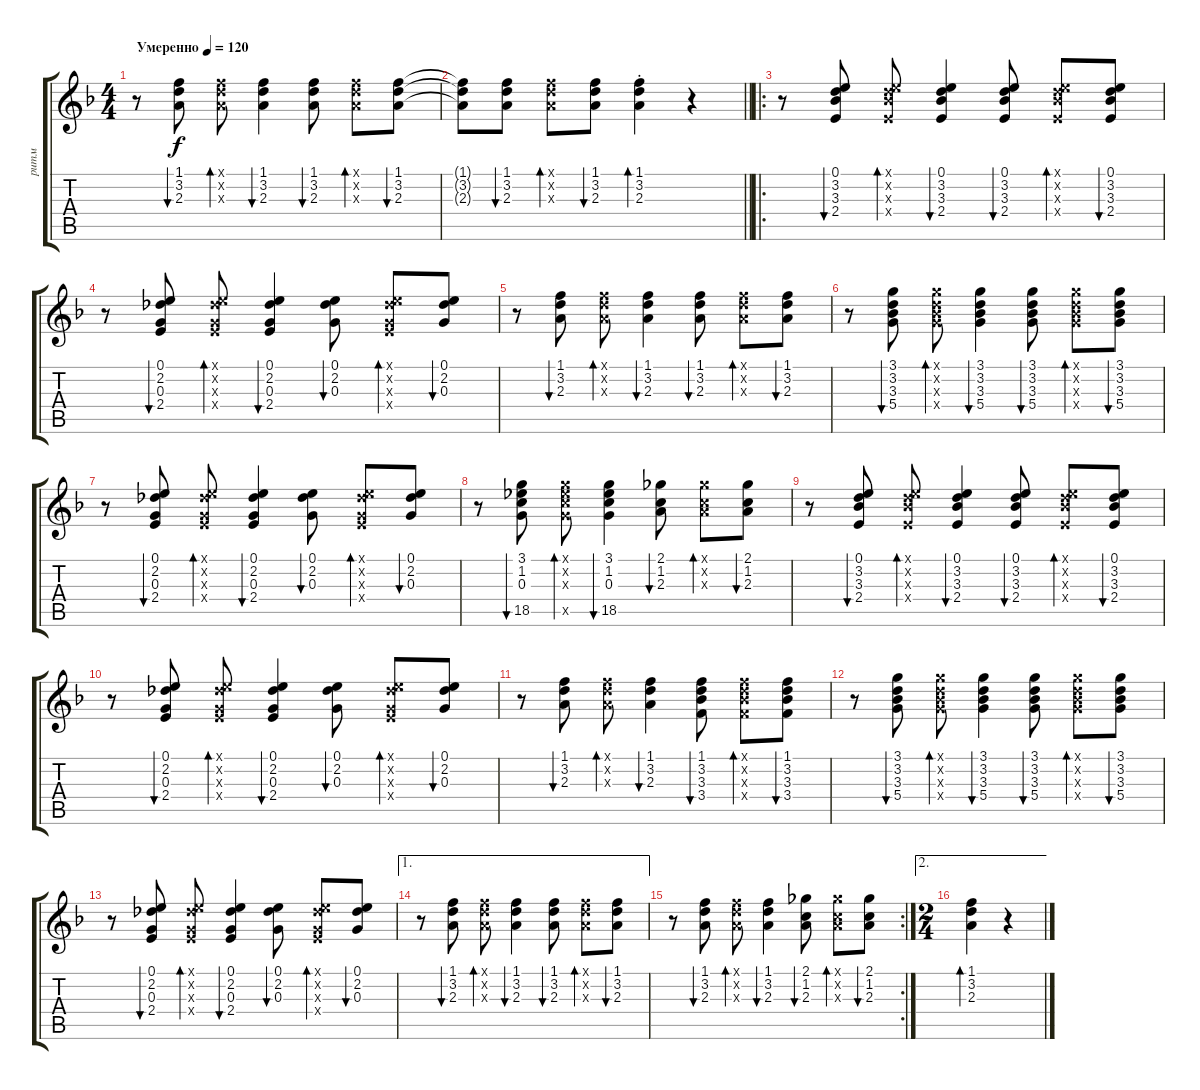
\track ("ритм" "ритм") {instrument acousticguitarsteel}
\staff {score tabs}
\tuning (E4 B3 G3 D3 A2 E2) {hide}
\ts (4 4)
\tempo (120 "Умеренно")
\clef g2
\ks dminor
r.8{dy f instrument acousticguitarsteel} (1.1 3.2 2.3).8{bu 60} (1.1{x} 3.2{x} 2.3{x}).8{bd 60} (1.1 3.2 2.3).4{bu 60} (1.1 3.2 2.3).8{bu 60} (1.1{x} 3.2{x} 2.3{x}).8{bd 60} (1.1 3.2 2.3).8{bu 60} |
\barLineRight lightlight
(1.1{t} 3.2{t} 2.3{t}).8 (1.1 3.2 2.3).8{bu 60} (1.1{x} 3.2{x} 2.3{x}).8{bd 60} (1.1 3.2 2.3).8{bu 60} (1.1{st} 3.2{st} 2.3{st}).4{bd 60} r.4 |
\ro
r.8 (0.1 3.2 3.3 2.4).8{bu 60} (0.1{x} 3.2{x} 3.3{x} 2.4{x}).8{bd 60} (0.1 3.2 3.3 2.4).4{bu 60} (0.1 3.2 3.3 2.4).8{bu 60} (0.1{x} 3.2{x} 3.3{x} 2.4{x}).8{bd 60} (0.1 3.2 3.3 2.4).8{bu 60} |
r.8 (0.1 2.2 0.3 2.4).8{bu 60} (0.1{x} 2.2{x} 0.3{x} 2.4{x}).8{bd 60} (0.1 2.2 0.3 2.4).4{bu 60} (0.1 2.2 0.3).8{bu 60} (0.1{x} 2.2{x} 0.3{x} 2.4{x}).8{bd 60} (0.1 2.2 0.3).8{bu 60} |
r.8 (1.1 3.2 2.3).8{bu 60} (1.1{x} 3.2{x} 2.3{x}).8{bd 60} (1.1 3.2 2.3).4{bu 60} (1.1 3.2 2.3).8{bu 60} (1.1{x} 3.2{x} 2.3{x}).8{bd 60} (1.1 3.2 2.3).8{bu 60} |
r.8 (3.1 3.2 3.3 5.4).8{bu 60} (3.1{x} 3.2{x} 3.3{x} 5.4{x}).8{bd 60} (3.1 3.2 3.3 5.4).4{bu 60} (3.1 3.2 3.3 5.4).8{bu 60} (3.1{x} 3.2{x} 3.3{x} 5.4{x}).8{bd 60} (3.1 3.2 3.3 5.4).8{bu 60} |
r.8 (0.1 2.2 0.3 2.4).8{bu 60} (0.1{x} 2.2{x} 0.3{x} 2.4{x}).8{bd 60} (0.1 2.2 0.3 2.4).4{bu 60} (0.1 2.2 0.3).8{bu 60} (0.1{x} 2.2{x} 0.3{x} 2.4{x}).8{bd 60} (0.1 2.2 0.3).8{bu 60} |
r.8 (3.1 1.2 0.3 18.5).8{bu 60} (3.1{x} 1.2{x} 0.3{x} 18.5{x}).8{bd 60} (3.1 1.2 0.3 18.5).4{bu 60} (2.1 1.2 2.3).8{bu 60} (2.1{x} 1.2{x} 2.3{x}).8{bd 60} (2.1 1.2 2.3).8{bu 60} |
r.8 (0.1 3.2 3.3 2.4).8{bu 60} (0.1{x} 3.2{x} 3.3{x} 2.4{x}).8{bd 60} (0.1 3.2 3.3 2.4).4{bu 60} (0.1 3.2 3.3 2.4).8{bu 60} (0.1{x} 3.2{x} 3.3{x} 2.4{x}).8{bd 60} (0.1 3.2 3.3 2.4).8{bu 60} |
r.8 (0.1 2.2 0.3 2.4).8{bu 60} (0.1{x} 2.2{x} 0.3{x} 2.4{x}).8{bd 60} (0.1 2.2 0.3 2.4).4{bu 60} (0.1 2.2 0.3).8{bu 60} (0.1{x} 2.2{x} 0.3{x} 2.4{x}).8{bd 60} (0.1 2.2 0.3).8{bu 60} |
r.8 (1.1 3.2 2.3).8{bu 60} (1.1{x} 3.2{x} 2.3{x}).8{bd 60} (1.1 3.2 2.3).4{bu 60} (1.1 3.2 3.3 3.4).8{bu 60} (1.1{x} 3.2{x} 3.3{x} 3.4{x}).8{bd 60} (1.1 3.2 3.3 3.4).8{bu 60} |
r.8 (3.1 3.2 3.3 5.4).8{bu 60} (3.1{x} 3.2{x} 3.3{x} 5.4{x}).8{bd 60} (3.1 3.2 3.3 5.4).4{bu 60} (3.1 3.2 3.3 5.4).8{bu 60} (3.1{x} 3.2{x} 3.3{x} 5.4{x}).8{bd 60} (3.1 3.2 3.3 5.4).8{bu 60} |
r.8 (0.1 2.2 0.3 2.4).8{bu 60} (0.1{x} 2.2{x} 0.3{x} 2.4{x}).8{bd 60} (0.1 2.2 0.3 2.4).4{bu 60} (0.1 2.2 0.3).8{bu 60} (0.1{x} 2.2{x} 0.3{x} 2.4{x}).8{bd 60} (0.1 2.2 0.3).8{bu 60} |
\ae 1
r.8 (1.1 3.2 2.3).8{bu 60} (1.1{x} 3.2{x} 2.3{x}).8{bd 60} (1.1 3.2 2.3).4{bu 60} (1.1 3.2 2.3).8{bu 60} (1.1{x} 3.2{x} 2.3{x}).8{bd 60} (1.1 3.2 2.3).8{bu 60} |
\rc 2
r.8 (1.1 3.2 2.3).8{bu 60} (1.1{x} 3.2{x} 2.3{x}).8{bd 60} (1.1 3.2 2.3).4{bu 60} (2.1 1.2 2.3).8{bu 60} (2.1{x} 1.2{x} 2.3{x}).8{bd 60} (2.1 1.2 2.3).8{bu 60} |
\ae 2
\ts (2 4)
(1.1 3.2 2.3).4{bd 240} r.4
